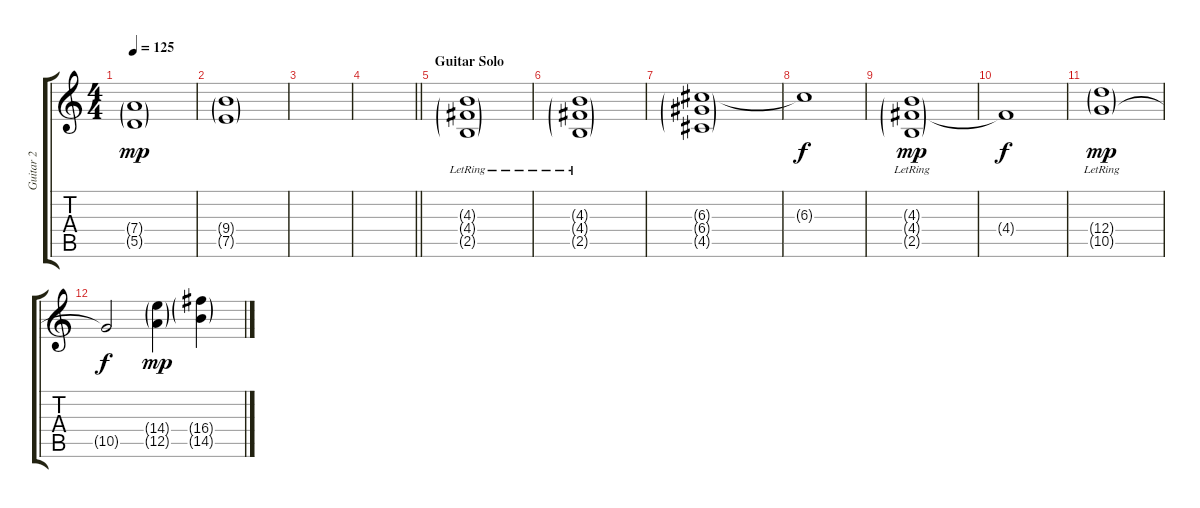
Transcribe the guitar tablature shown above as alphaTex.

\track ("Guitar 2" "Guitar 2") {instrument electricguitarjazz}
\staff {score tabs}
\tuning (E4 B3 G3 D3 A2 E2) {hide}
\ts (4 4)
\tempo 125
\clef g2
\ks c
(7.4{g} 5.5{g}).1{dy mp} |
(9.4{g} 7.5{g}).1 |
|
\barLineRight lightlight
|
\section ("" "Guitar Solo")
(4.3{g lr} 4.4{g} 2.5{g}).1 |
(4.3{g lr} 4.4{g} 2.5{g}).1 |
(6.3{g} 6.4{g} 4.5{g}).1 |
6.3{t}.1{dy f} |
(4.3{g} 4.4{g} 2.5{g lr}).1{dy mp} |
4.4{t}.1{dy f} |
(12.4{g} 10.5{g lr}).1{dy mp} |
10.5{t}.2{dy f} (14.4{g} 12.5{g}).4{dy mp} (16.4{g} 14.5{g}).4
